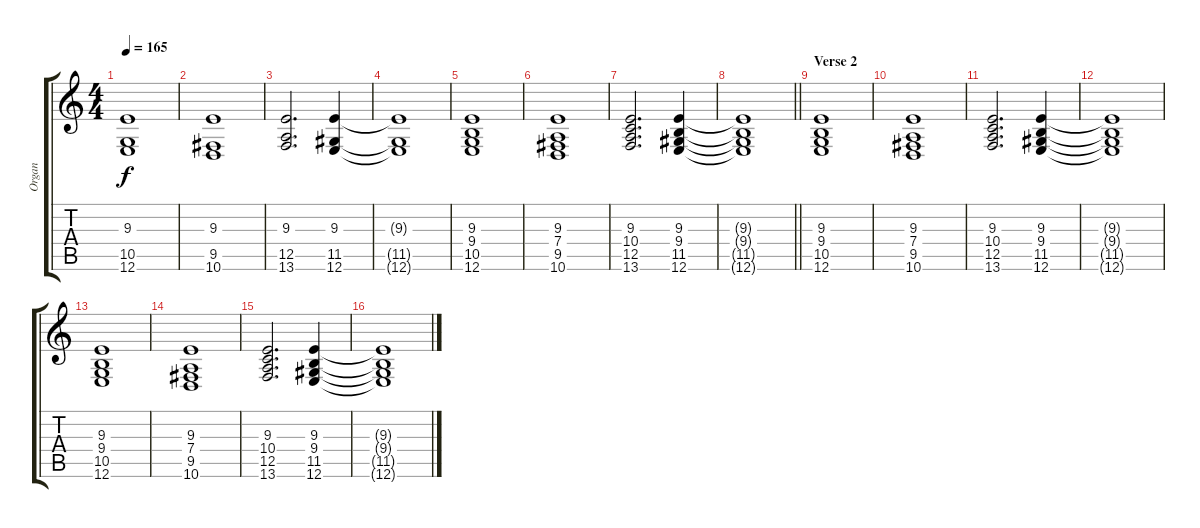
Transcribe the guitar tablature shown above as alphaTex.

\track ("Organ" "Organ") {instrument synthvoice}
\staff {score tabs}
\tuning (E4 B3 G3 D3 A2 E2) {hide}
\ts (4 4)
\tempo 165
\clef g2
\ks c
(9.3 10.5 12.6).1{dy f} |
(9.3 9.5 10.6).1 |
(9.3 12.5 13.6).2{d} (9.3 11.5 12.6).4 |
(9.3{t} 11.5{t} 12.6{t}).1 |
(9.3 9.4 10.5 12.6).1 |
(9.3 7.4 9.5 10.6).1 |
(9.3 10.4 12.5 13.6).2{d} (9.3 9.4 11.5 12.6).4 |
\barLineRight lightlight
(9.3{t} 9.4{t} 11.5{t} 12.6{t}).1 |
\section ("" "Verse 2")
(9.3 9.4 10.5 12.6).1 |
(9.3 7.4 9.5 10.6).1 |
(9.3 10.4 12.5 13.6).2{d} (9.3 9.4 11.5 12.6).4 |
(9.3{t} 9.4{t} 11.5{t} 12.6{t}).1 |
(9.3 9.4 10.5 12.6).1 |
(9.3 7.4 9.5 10.6).1 |
(9.3 10.4 12.5 13.6).2{d} (9.3 9.4 11.5 12.6).4 |
(9.3{t} 9.4{t} 11.5{t} 12.6{t}).1
